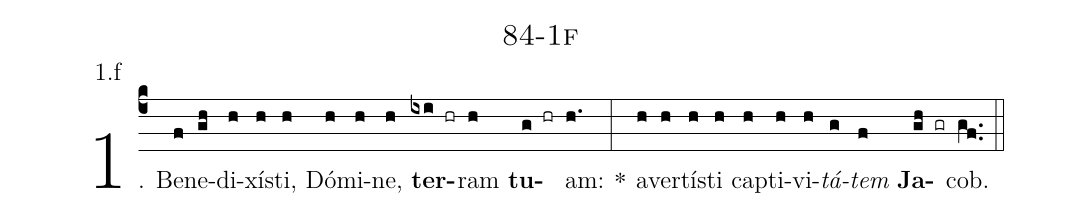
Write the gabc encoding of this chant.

name: 84-1f;
annotation: 1.f;
%%
(c4)1. Be(f)ne(gh)di(h)xís(h)ti,(h) Dó(h)mi(h)ne,(h) <b>ter</b>(ixi hr)ram(h) <b>tu</b>(g hr)am:(h.) *(:) a(h)ver(h)tís(h)ti(h) cap(h)ti(h)vi(h)<i>tá</i>(g)<i>tem</i>(f) <b>Ja</b>(gh gr)cob.(gf..) (::)
